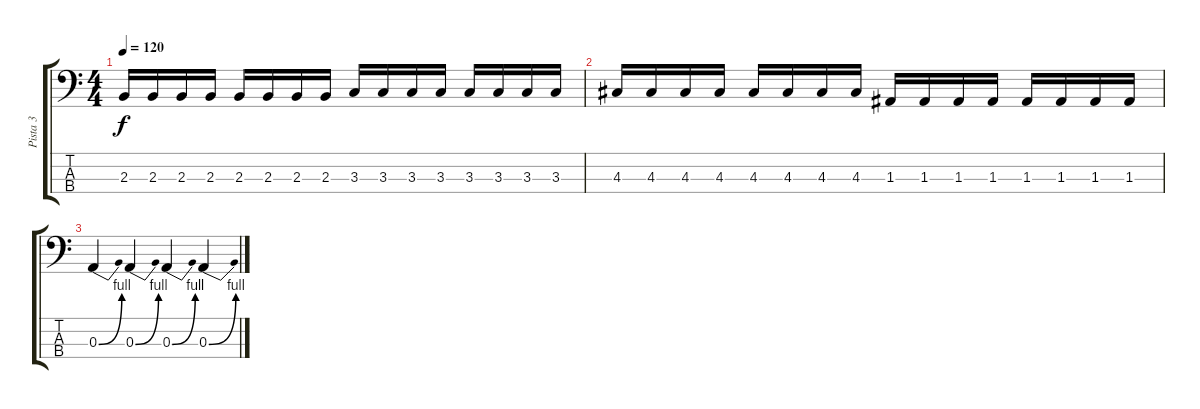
\track ("Pista 3" "Pista 3") {instrument electricbassfinger}
\staff {score tabs}
\tuning (G2 D2 A1 E1) {hide}
\ts (4 4)
\tempo 120
\clef f4
\ks c
2.3.16{dy f} 2.3.16 2.3.16 2.3.16 2.3.16 2.3.16 2.3.16 2.3.16 3.3.16 3.3.16 3.3.16 3.3.16 3.3.16 3.3.16 3.3.16 3.3.16 |
4.3.16 4.3.16 4.3.16 4.3.16 4.3.16 4.3.16 4.3.16 4.3.16 1.3.16 1.3.16 1.3.16 1.3.16 1.3.16 1.3.16 1.3.16 1.3.16 |
0.3{be (bend 0 0 60 4)}.4 0.3{be (bend 0 0 60 4)}.4 0.3{be (bend 0 0 60 4)}.4 0.3{be (bend 0 0 60 4)}.4
